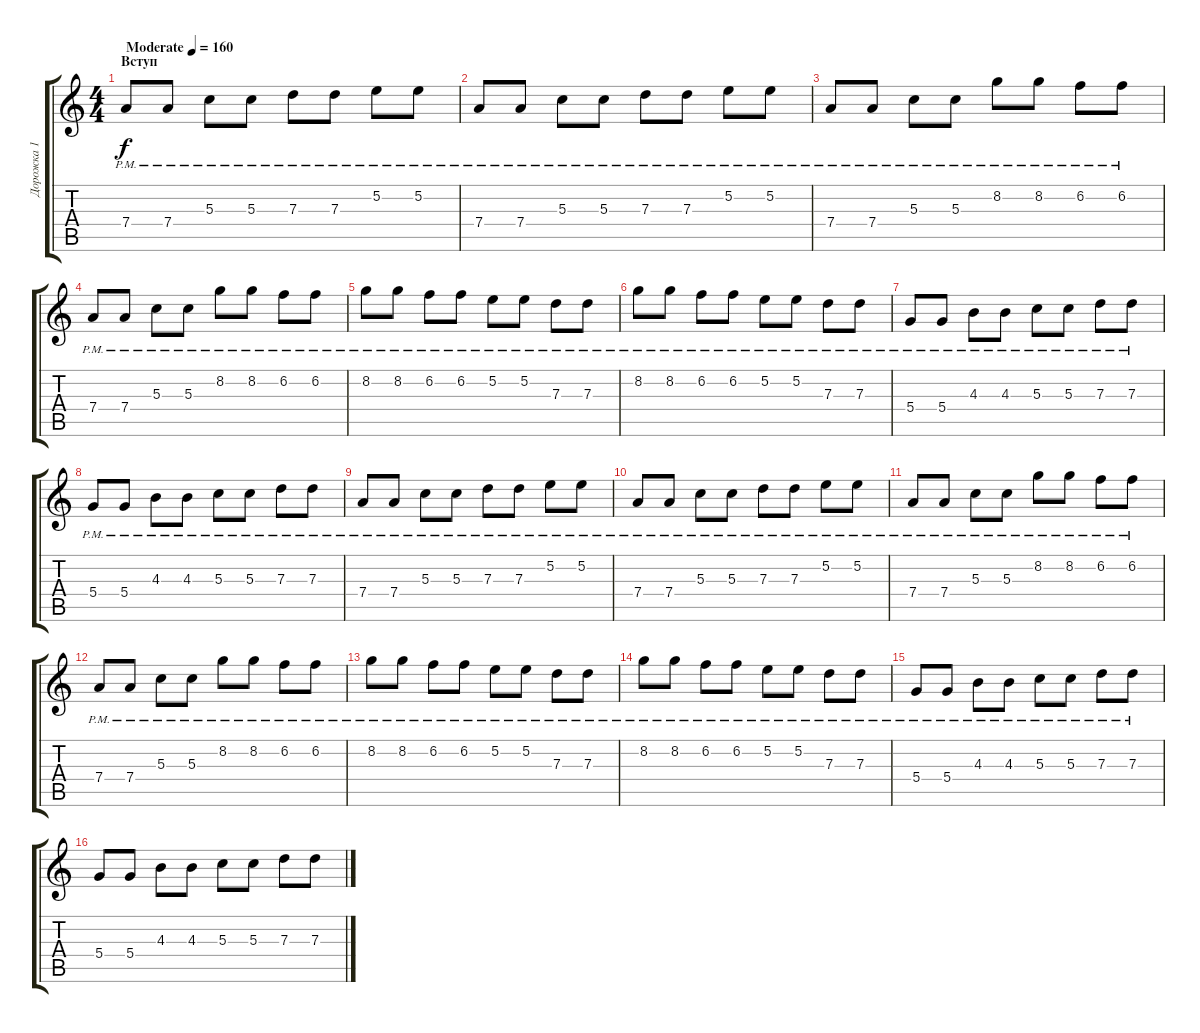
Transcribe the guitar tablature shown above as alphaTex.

\track ("Дорожка 1" "Дорожка 1") {instrument distortionguitar}
\staff {score tabs}
\tuning (E4 B3 G3 D3 A2 E2) {hide}
\ts (4 4)
\section ("" "Вступ")
\tempo (160 "Moderate")
\clef g2
\ks c
7.4{pm}.8{dy f instrument distortionguitar} 7.4{pm}.8 5.3{pm}.8 5.3{pm}.8 7.3{pm}.8 7.3{pm}.8 5.2{pm}.8 5.2{pm}.8 |
7.4{pm}.8 7.4{pm}.8 5.3{pm}.8 5.3{pm}.8 7.3{pm}.8 7.3{pm}.8 5.2{pm}.8 5.2{pm}.8 |
7.4{pm}.8 7.4{pm}.8 5.3{pm}.8 5.3{pm}.8 8.2{pm}.8 8.2{pm}.8 6.2{pm}.8 6.2{pm}.8 |
7.4{pm}.8 7.4{pm}.8 5.3{pm}.8 5.3{pm}.8 8.2{pm}.8 8.2{pm}.8 6.2{pm}.8 6.2{pm}.8 |
8.2{pm}.8 8.2{pm}.8 6.2{pm}.8 6.2{pm}.8 5.2{pm}.8 5.2{pm}.8 7.3{pm}.8 7.3{pm}.8 |
8.2{pm}.8 8.2{pm}.8 6.2{pm}.8 6.2{pm}.8 5.2{pm}.8 5.2{pm}.8 7.3{pm}.8 7.3{pm}.8 |
5.4{pm}.8 5.4{pm}.8 4.3{pm}.8 4.3{pm}.8 5.3{pm}.8 5.3{pm}.8 7.3{pm}.8 7.3{pm}.8 |
5.4{pm}.8 5.4{pm}.8 4.3{pm}.8 4.3{pm}.8 5.3{pm}.8 5.3{pm}.8 7.3{pm}.8 7.3{pm}.8 |
7.4{pm}.8 7.4{pm}.8 5.3{pm}.8 5.3{pm}.8 7.3{pm}.8 7.3{pm}.8 5.2{pm}.8 5.2{pm}.8 |
7.4{pm}.8 7.4{pm}.8 5.3{pm}.8 5.3{pm}.8 7.3{pm}.8 7.3{pm}.8 5.2{pm}.8 5.2{pm}.8 |
7.4{pm}.8 7.4{pm}.8 5.3{pm}.8 5.3{pm}.8 8.2{pm}.8 8.2{pm}.8 6.2{pm}.8 6.2{pm}.8 |
7.4{pm}.8 7.4{pm}.8 5.3{pm}.8 5.3{pm}.8 8.2{pm}.8 8.2{pm}.8 6.2{pm}.8 6.2{pm}.8 |
8.2{pm}.8 8.2{pm}.8 6.2{pm}.8 6.2{pm}.8 5.2{pm}.8 5.2{pm}.8 7.3{pm}.8 7.3{pm}.8 |
8.2{pm}.8 8.2{pm}.8 6.2{pm}.8 6.2{pm}.8 5.2{pm}.8 5.2{pm}.8 7.3{pm}.8 7.3{pm}.8 |
5.4{pm}.8 5.4{pm}.8 4.3{pm}.8 4.3{pm}.8 5.3{pm}.8 5.3{pm}.8 7.3{pm}.8 7.3{pm}.8 |
5.4.8 5.4.8 4.3.8 4.3.8 5.3.8 5.3.8 7.3.8 7.3.8
